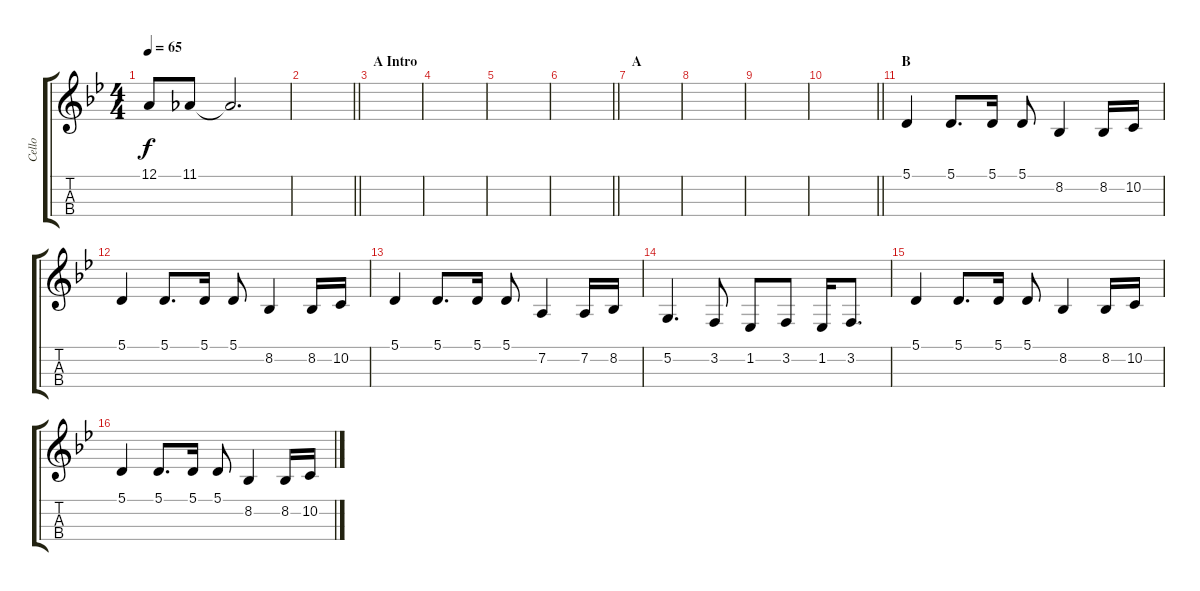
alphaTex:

\track ("Cello" "Cello") {instrument cello}
\staff {score tabs}
\tuning (A3 D3 G2 C2) {hide}
\ts (4 4)
\tempo 65
\clef g2
\ks bb
12.1.8{dy f} 11.1.8 11.1{t}.2{d} |
\barLineRight lightlight
|
\section ("" "A Intro")
|
|
|
\barLineRight lightlight
|
\section ("" "A")
|
|
|
\barLineRight lightlight
|
\section ("" "B")
5.1.4 5.1.8{d} 5.1.16 5.1.8 8.2.4 8.2.16 10.2.16 |
5.1.4 5.1.8{d} 5.1.16 5.1.8 8.2.4 8.2.16 10.2.16 |
5.1.4 5.1.8{d} 5.1.16 5.1.8 7.2.4 7.2.16 8.2.16 |
5.2.4{d} 3.2.8 1.2.8 3.2.8 1.2.16 3.2.8{d} |
5.1.4 5.1.8{d} 5.1.16 5.1.8 8.2.4 8.2.16 10.2.16 |
5.1.4 5.1.8{d} 5.1.16 5.1.8 8.2.4 8.2.16 10.2.16
